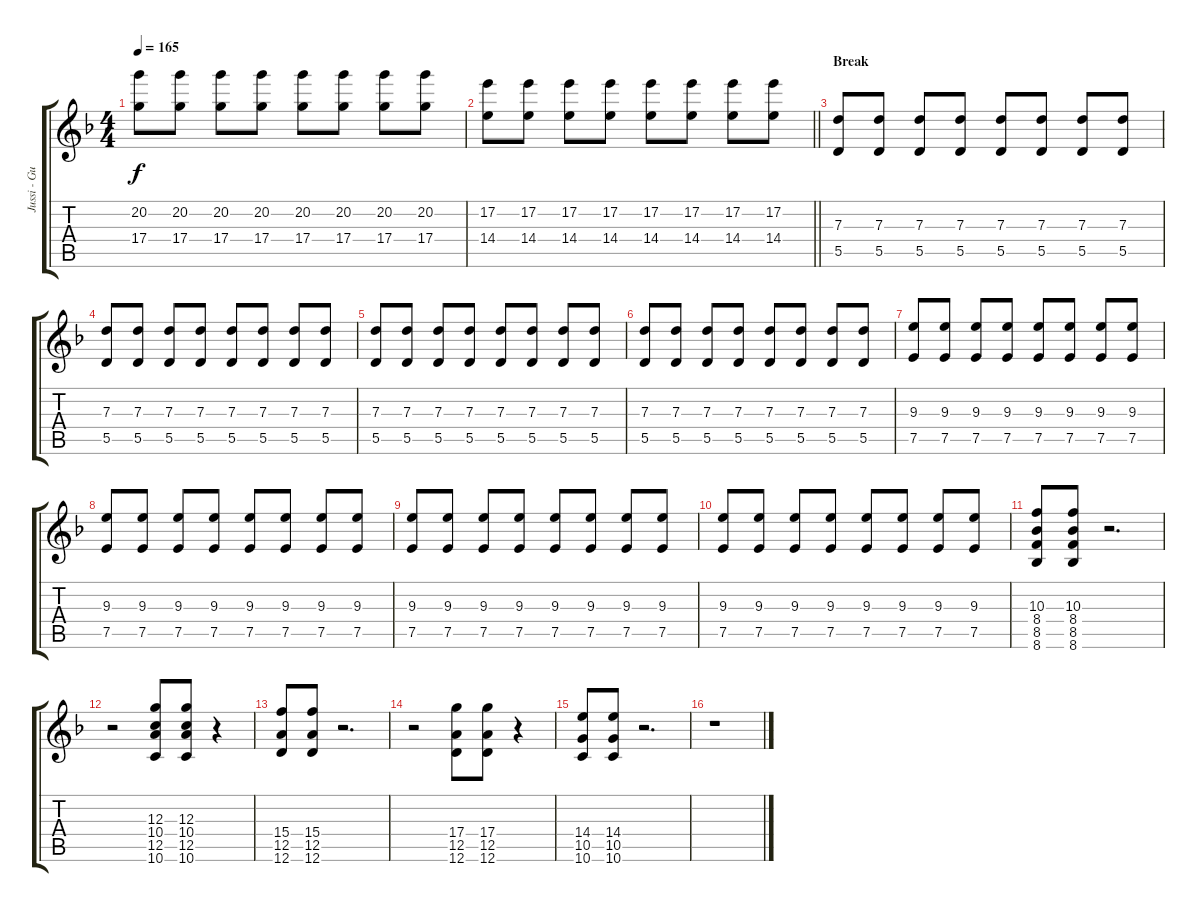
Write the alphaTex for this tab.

\track ("Jussi - Guitar" "Jussi - Gu") {instrument overdrivenguitar}
\staff {score tabs}
\tuning (E4 B3 G3 D3 A2 D2) {hide}
\ts (4 4)
\tempo 165
\clef g2
\ks dminor
(20.2 17.4).8{dy f} (20.2 17.4).8 (20.2 17.4).8 (20.2 17.4).8 (20.2 17.4).8 (20.2 17.4).8 (20.2 17.4).8 (20.2 17.4).8 |
\barLineRight lightlight
(17.2 14.4).8 (17.2 14.4).8 (17.2 14.4).8 (17.2 14.4).8 (17.2 14.4).8 (17.2 14.4).8 (17.2 14.4).8 (17.2 14.4).8 |
\section ("" "Break")
(7.3 5.5).8{instrument electricguitarclean} (7.3 5.5).8 (7.3 5.5).8 (7.3 5.5).8 (7.3 5.5).8 (7.3 5.5).8 (7.3 5.5).8 (7.3 5.5).8 |
(7.3 5.5).8 (7.3 5.5).8 (7.3 5.5).8 (7.3 5.5).8 (7.3 5.5).8 (7.3 5.5).8 (7.3 5.5).8 (7.3 5.5).8 |
(7.3 5.5).8 (7.3 5.5).8 (7.3 5.5).8 (7.3 5.5).8 (7.3 5.5).8 (7.3 5.5).8 (7.3 5.5).8 (7.3 5.5).8 |
(7.3 5.5).8 (7.3 5.5).8 (7.3 5.5).8 (7.3 5.5).8 (7.3 5.5).8 (7.3 5.5).8 (7.3 5.5).8 (7.3 5.5).8 |
(9.3 7.5).8 (9.3 7.5).8 (9.3 7.5).8 (9.3 7.5).8 (9.3 7.5).8 (9.3 7.5).8 (9.3 7.5).8 (9.3 7.5).8 |
(9.3 7.5).8 (9.3 7.5).8 (9.3 7.5).8 (9.3 7.5).8 (9.3 7.5).8 (9.3 7.5).8 (9.3 7.5).8 (9.3 7.5).8 |
(9.3 7.5).8 (9.3 7.5).8 (9.3 7.5).8 (9.3 7.5).8 (9.3 7.5).8 (9.3 7.5).8 (9.3 7.5).8 (9.3 7.5).8 |
(9.3 7.5).8 (9.3 7.5).8 (9.3 7.5).8 (9.3 7.5).8 (9.3 7.5).8 (9.3 7.5).8 (9.3 7.5).8 (9.3 7.5).8 |
(10.3 8.4 8.5 8.6).8{instrument overdrivenguitar} (10.3 8.4 8.5 8.6).8 r.2{d} |
r.2 (12.3 10.4 12.5 10.6).8 (12.3 10.4 12.5 10.6).8 r.4 |
(15.4 12.5 12.6).8 (15.4 12.5 12.6).8 r.2{d} |
r.2 (17.4 12.5 12.6).8 (17.4 12.5 12.6).8 r.4 |
(14.4 10.5 10.6).8 (14.4 10.5 10.6).8 r.2{d} |
r.1
